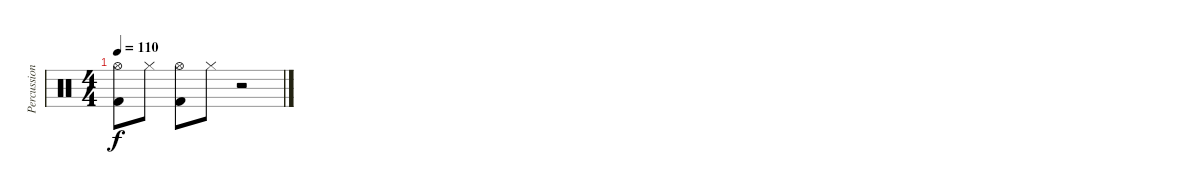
\track ("Percussion" "Percussion") {instrument percussion}
\staff {score}
\articulation defaults
\ts (4 4)
\tempo 110
\clef neutral
\ks c
("Hi-Hat (open)" "Kick (hit) 2").8{dy f} "Hi-Hat (closed)".8 ("Hi-Hat (open)" "Kick (hit) 2").8 "Hi-Hat (closed)".8 r.2
